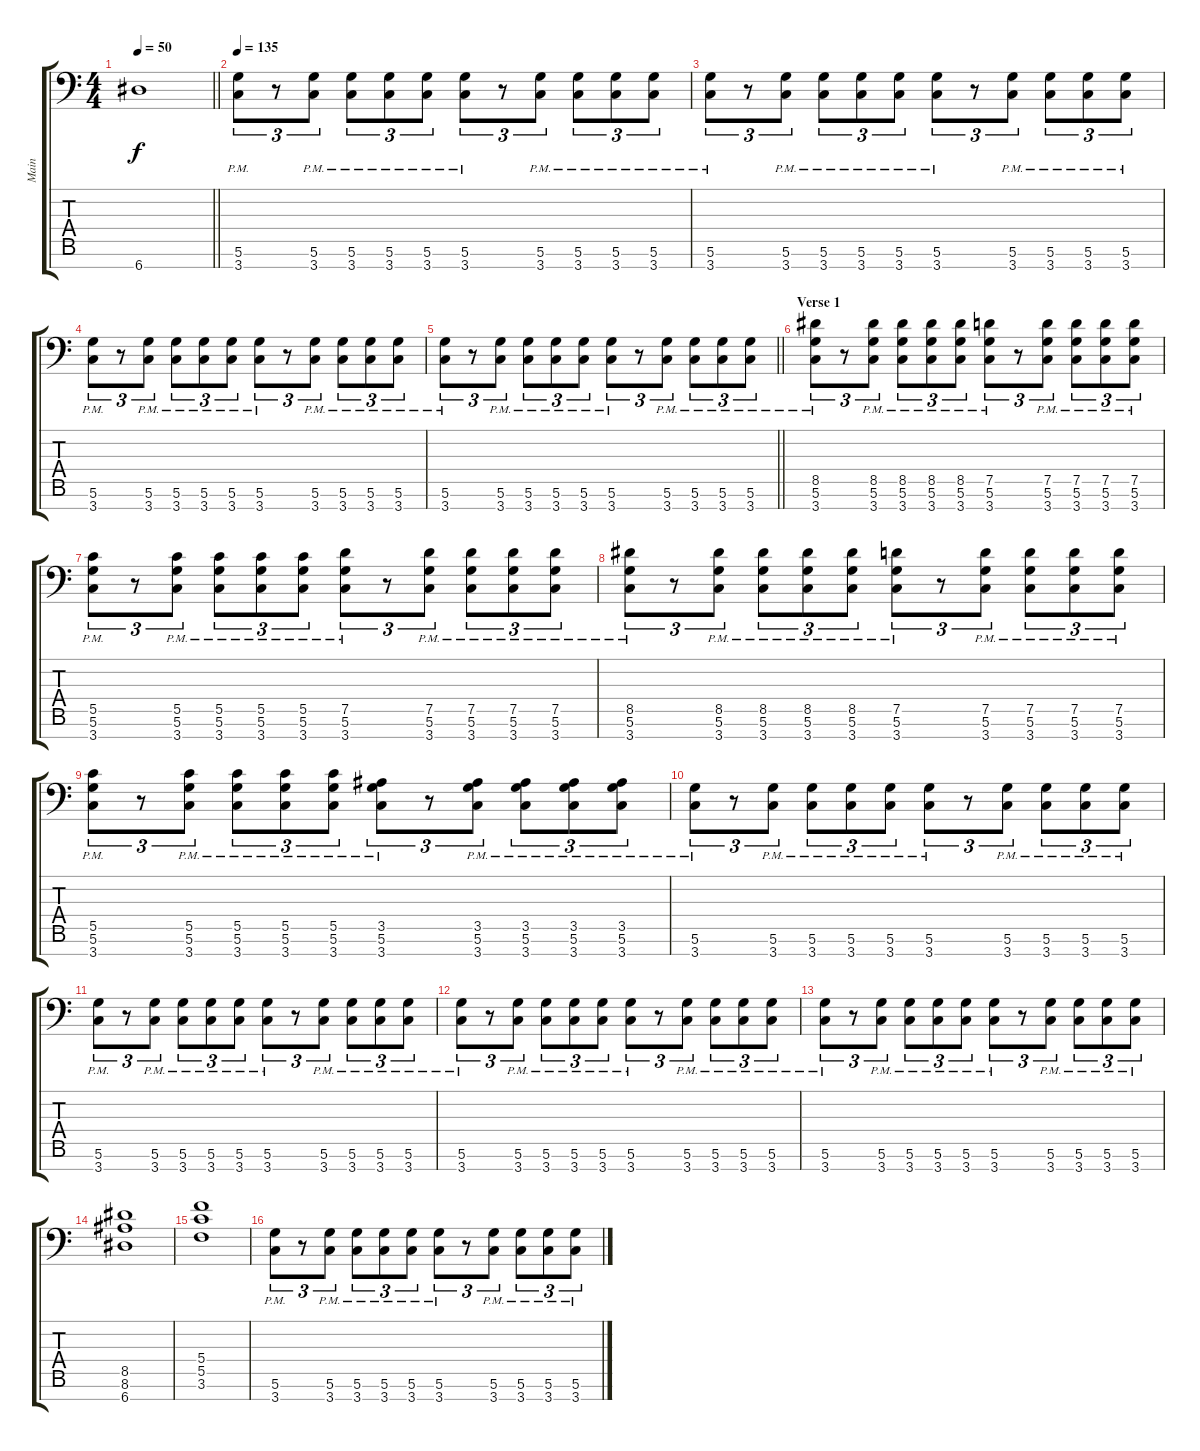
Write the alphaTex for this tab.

\track ("Main" "Main") {instrument distortionguitar}
\staff {score tabs}
\tuning (D4 A3 F3 C3 G2 D2 A1) {hide}
\ts (4 4)
\tempo 50
\clef f4
\barLineRight lightlight
\ks c
6.7{t}.1{dy f} |
\section ("" "")
\tempo 135
(5.6{pm} 3.7{pm}).8{tu (3 2)} r.8{tu (3 2)} (5.6{pm} 3.7{pm}).8{tu (3 2)} (5.6{pm} 3.7{pm}).8{tu (3 2)} (5.6{pm} 3.7{pm}).8{tu (3 2)} (5.6{pm} 3.7{pm}).8{tu (3 2)} (5.6{pm} 3.7{pm}).8{tu (3 2)} r.8{tu (3 2)} (5.6{pm} 3.7{pm}).8{tu (3 2)} (5.6{pm} 3.7{pm}).8{tu (3 2)} (5.6{pm} 3.7{pm}).8{tu (3 2)} (5.6{pm} 3.7{pm}).8{tu (3 2)} |
(5.6{pm} 3.7{pm}).8{tu (3 2)} r.8{tu (3 2)} (5.6{pm} 3.7{pm}).8{tu (3 2)} (5.6{pm} 3.7{pm}).8{tu (3 2)} (5.6{pm} 3.7{pm}).8{tu (3 2)} (5.6{pm} 3.7{pm}).8{tu (3 2)} (5.6{pm} 3.7{pm}).8{tu (3 2)} r.8{tu (3 2)} (5.6{pm} 3.7{pm}).8{tu (3 2)} (5.6{pm} 3.7{pm}).8{tu (3 2)} (5.6{pm} 3.7{pm}).8{tu (3 2)} (5.6{pm} 3.7{pm}).8{tu (3 2)} |
(5.6{pm} 3.7{pm}).8{tu (3 2)} r.8{tu (3 2)} (5.6{pm} 3.7{pm}).8{tu (3 2)} (5.6{pm} 3.7{pm}).8{tu (3 2)} (5.6{pm} 3.7{pm}).8{tu (3 2)} (5.6{pm} 3.7{pm}).8{tu (3 2)} (5.6{pm} 3.7{pm}).8{tu (3 2)} r.8{tu (3 2)} (5.6{pm} 3.7{pm}).8{tu (3 2)} (5.6{pm} 3.7{pm}).8{tu (3 2)} (5.6{pm} 3.7{pm}).8{tu (3 2)} (5.6{pm} 3.7{pm}).8{tu (3 2)} |
\barLineRight lightlight
(5.6{pm} 3.7{pm}).8{tu (3 2)} r.8{tu (3 2)} (5.6{pm} 3.7{pm}).8{tu (3 2)} (5.6{pm} 3.7{pm}).8{tu (3 2)} (5.6{pm} 3.7{pm}).8{tu (3 2)} (5.6{pm} 3.7{pm}).8{tu (3 2)} (5.6{pm} 3.7{pm}).8{tu (3 2)} r.8{tu (3 2)} (5.6{pm} 3.7{pm}).8{tu (3 2)} (5.6{pm} 3.7{pm}).8{tu (3 2)} (5.6{pm} 3.7{pm}).8{tu (3 2)} (5.6{pm} 3.7{pm}).8{tu (3 2)} |
\section ("" "Verse 1")
(8.5 5.6{pm} 3.7{pm}).8{tu (3 2)} r.8{tu (3 2)} (8.5 5.6{pm} 3.7{pm}).8{tu (3 2)} (8.5 5.6{pm} 3.7{pm}).8{tu (3 2)} (8.5 5.6{pm} 3.7{pm}).8{tu (3 2)} (8.5 5.6{pm} 3.7{pm}).8{tu (3 2)} (7.5 5.6{pm} 3.7{pm}).8{tu (3 2)} r.8{tu (3 2)} (7.5 5.6{pm} 3.7{pm}).8{tu (3 2)} (7.5 5.6{pm} 3.7{pm}).8{tu (3 2)} (7.5 5.6{pm} 3.7{pm}).8{tu (3 2)} (7.5 5.6{pm} 3.7{pm}).8{tu (3 2)} |
(5.5 5.6{pm} 3.7{pm}).8{tu (3 2)} r.8{tu (3 2)} (5.5 5.6{pm} 3.7{pm}).8{tu (3 2)} (5.5 5.6{pm} 3.7{pm}).8{tu (3 2)} (5.5 5.6{pm} 3.7{pm}).8{tu (3 2)} (5.5 5.6{pm} 3.7{pm}).8{tu (3 2)} (7.5 5.6{pm} 3.7{pm}).8{tu (3 2)} r.8{tu (3 2)} (7.5 5.6{pm} 3.7{pm}).8{tu (3 2)} (7.5 5.6{pm} 3.7{pm}).8{tu (3 2)} (7.5 5.6{pm} 3.7{pm}).8{tu (3 2)} (7.5 5.6{pm} 3.7{pm}).8{tu (3 2)} |
(8.5 5.6{pm} 3.7{pm}).8{tu (3 2)} r.8{tu (3 2)} (8.5 5.6{pm} 3.7{pm}).8{tu (3 2)} (8.5 5.6{pm} 3.7{pm}).8{tu (3 2)} (8.5 5.6{pm} 3.7{pm}).8{tu (3 2)} (8.5 5.6{pm} 3.7{pm}).8{tu (3 2)} (7.5 5.6{pm} 3.7{pm}).8{tu (3 2)} r.8{tu (3 2)} (7.5 5.6{pm} 3.7{pm}).8{tu (3 2)} (7.5 5.6{pm} 3.7{pm}).8{tu (3 2)} (7.5 5.6{pm} 3.7{pm}).8{tu (3 2)} (7.5 5.6{pm} 3.7{pm}).8{tu (3 2)} |
(5.5 5.6{pm} 3.7{pm}).8{tu (3 2)} r.8{tu (3 2)} (5.5 5.6{pm} 3.7{pm}).8{tu (3 2)} (5.5 5.6{pm} 3.7{pm}).8{tu (3 2)} (5.5 5.6{pm} 3.7{pm}).8{tu (3 2)} (5.5 5.6{pm} 3.7{pm}).8{tu (3 2)} (3.5 5.6{pm} 3.7{pm}).8{tu (3 2)} r.8{tu (3 2)} (3.5 5.6{pm} 3.7{pm}).8{tu (3 2)} (3.5 5.6{pm} 3.7{pm}).8{tu (3 2)} (3.5 5.6{pm} 3.7{pm}).8{tu (3 2)} (3.5 5.6{pm} 3.7{pm}).8{tu (3 2)} |
(5.6{pm} 3.7{pm}).8{tu (3 2)} r.8{tu (3 2)} (5.6{pm} 3.7{pm}).8{tu (3 2)} (5.6{pm} 3.7{pm}).8{tu (3 2)} (5.6{pm} 3.7{pm}).8{tu (3 2)} (5.6{pm} 3.7{pm}).8{tu (3 2)} (5.6{pm} 3.7{pm}).8{tu (3 2)} r.8{tu (3 2)} (5.6{pm} 3.7{pm}).8{tu (3 2)} (5.6{pm} 3.7{pm}).8{tu (3 2)} (5.6{pm} 3.7{pm}).8{tu (3 2)} (5.6{pm} 3.7{pm}).8{tu (3 2)} |
(5.6{pm} 3.7{pm}).8{tu (3 2)} r.8{tu (3 2)} (5.6{pm} 3.7{pm}).8{tu (3 2)} (5.6{pm} 3.7{pm}).8{tu (3 2)} (5.6{pm} 3.7{pm}).8{tu (3 2)} (5.6{pm} 3.7{pm}).8{tu (3 2)} (5.6{pm} 3.7{pm}).8{tu (3 2)} r.8{tu (3 2)} (5.6{pm} 3.7{pm}).8{tu (3 2)} (5.6{pm} 3.7{pm}).8{tu (3 2)} (5.6{pm} 3.7{pm}).8{tu (3 2)} (5.6{pm} 3.7{pm}).8{tu (3 2)} |
(5.6{pm} 3.7{pm}).8{tu (3 2)} r.8{tu (3 2)} (5.6{pm} 3.7{pm}).8{tu (3 2)} (5.6{pm} 3.7{pm}).8{tu (3 2)} (5.6{pm} 3.7{pm}).8{tu (3 2)} (5.6{pm} 3.7{pm}).8{tu (3 2)} (5.6{pm} 3.7{pm}).8{tu (3 2)} r.8{tu (3 2)} (5.6{pm} 3.7{pm}).8{tu (3 2)} (5.6{pm} 3.7{pm}).8{tu (3 2)} (5.6{pm} 3.7{pm}).8{tu (3 2)} (5.6{pm} 3.7{pm}).8{tu (3 2)} |
(5.6{pm} 3.7{pm}).8{tu (3 2)} r.8{tu (3 2)} (5.6{pm} 3.7{pm}).8{tu (3 2)} (5.6{pm} 3.7{pm}).8{tu (3 2)} (5.6{pm} 3.7{pm}).8{tu (3 2)} (5.6{pm} 3.7{pm}).8{tu (3 2)} (5.6{pm} 3.7{pm}).8{tu (3 2)} r.8{tu (3 2)} (5.6{pm} 3.7{pm}).8{tu (3 2)} (5.6{pm} 3.7{pm}).8{tu (3 2)} (5.6{pm} 3.7{pm}).8{tu (3 2)} (5.6{pm} 3.7{pm}).8{tu (3 2)} |
(8.5 8.6 6.7).1 |
(5.4 5.5 3.6).1 |
(5.6{pm} 3.7{pm}).8{tu (3 2)} r.8{tu (3 2)} (5.6{pm} 3.7{pm}).8{tu (3 2)} (5.6{pm} 3.7{pm}).8{tu (3 2)} (5.6{pm} 3.7{pm}).8{tu (3 2)} (5.6{pm} 3.7{pm}).8{tu (3 2)} (5.6{pm} 3.7{pm}).8{tu (3 2)} r.8{tu (3 2)} (5.6{pm} 3.7{pm}).8{tu (3 2)} (5.6{pm} 3.7{pm}).8{tu (3 2)} (5.6{pm} 3.7{pm}).8{tu (3 2)} (5.6{pm} 3.7{pm}).8{tu (3 2)}
